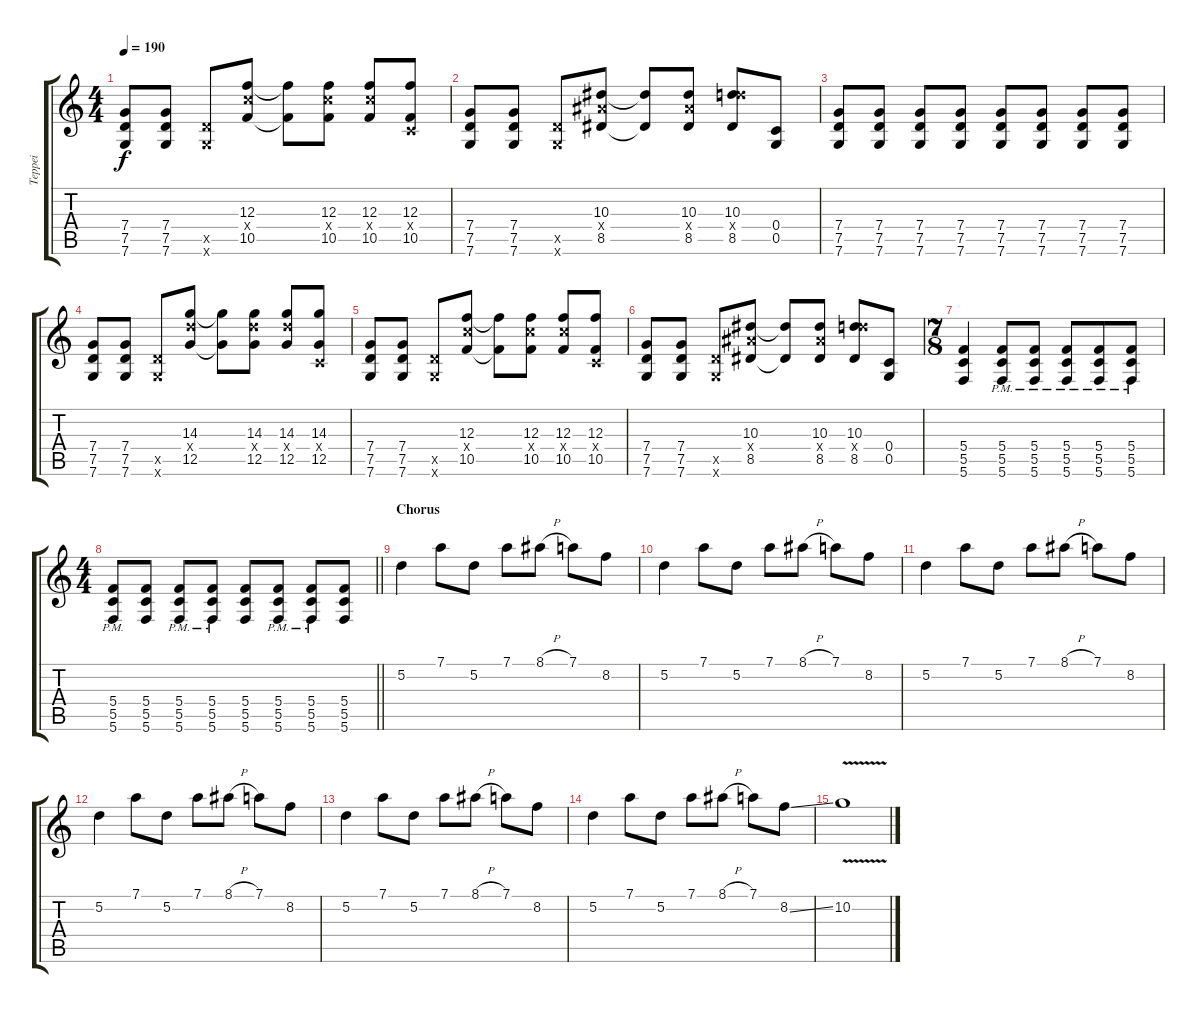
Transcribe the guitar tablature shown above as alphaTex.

\track ("Teppei" "Teppei") {instrument overdrivenguitar}
\staff {score tabs}
\tuning (D4 A3 F3 C3 G2 C2) {hide}
\ts (4 4)
\tempo 190
\clef g2
\ks c
(7.4 7.5 7.6).8{dy f} (7.4 7.5 7.6).8 (7.5{x} 7.6{x}).8 (12.3 12.4{x} 10.5).8 (12.3{t} 10.5{t}).8 (12.3 12.4{x} 10.5).8 (12.3 12.4{x} 10.5).8 (12.3 0.4{x} 10.5).8 |
(7.4 7.5 7.6).8 (7.4 7.5 7.6).8 (7.5{x} 7.6{x}).8 (10.3 10.4{x} 8.5).8 (10.3{t} 8.5{t}).8 (10.3 10.4{x} 8.5).8 (10.3 14.4{x} 8.5).8 (0.4 0.5).8 |
(7.4 7.5 7.6).8 (7.4 7.5 7.6).8 (7.4 7.5 7.6).8 (7.4 7.5 7.6).8 (7.4 7.5 7.6).8 (7.4 7.5 7.6).8 (7.4 7.5 7.6).8 (7.4 7.5 7.6).8 |
(7.4 7.5 7.6).8 (7.4 7.5 7.6).8 (7.5{x} 7.6{x}).8 (14.3 14.4{x} 12.5).8 (14.3{t} 12.5{t}).8 (14.3 14.4{x} 12.5).8 (14.3 14.4{x} 12.5).8 (14.3 0.4{x} 12.5).8 |
(7.4 7.5 7.6).8 (7.4 7.5 7.6).8 (7.5{x} 7.6{x}).8 (12.3 12.4{x} 10.5).8 (12.3{t} 10.5{t}).8 (12.3 12.4{x} 10.5).8 (12.3 12.4{x} 10.5).8 (12.3 0.4{x} 10.5).8 |
(7.4 7.5 7.6).8 (7.4 7.5 7.6).8 (7.5{x} 7.6{x}).8 (10.3 10.4{x} 8.5).8 (10.3{t} 8.5{t}).8 (10.3 10.4{x} 8.5).8 (10.3 14.4{x} 8.5).8 (0.4 0.5).8 |
\ts (7 8)
(5.4 5.5 5.6).4 (5.4{pm} 5.5{pm} 5.6{pm}).8 (5.4{pm} 5.5{pm} 5.6{pm}).8 (5.4{pm} 5.5{pm} 5.6{pm}).8 (5.4{pm} 5.5{pm} 5.6{pm}).8 (5.4{pm} 5.5{pm} 5.6{pm}).8 |
\ts (4 4)
\barLineRight lightlight
(5.4{pm} 5.5{pm} 5.6{pm}).8 (5.4 5.5 5.6).8 (5.4{pm} 5.5{pm} 5.6{pm}).8 (5.4{pm} 5.5{pm} 5.6{pm}).8 (5.4 5.5 5.6).8 (5.4{pm} 5.5{pm} 5.6{pm}).8 (5.4{pm} 5.5{pm} 5.6{pm}).8 (5.4 5.5 5.6).8 |
\section ("" "Chorus")
5.2.4 7.1.8 5.2.8 7.1.8 8.1{h}.8 7.1.8 8.2.8 |
5.2.4 7.1.8 5.2.8 7.1.8 8.1{h}.8 7.1.8 8.2.8 |
5.2.4 7.1.8 5.2.8 7.1.8 8.1{h}.8 7.1.8 8.2.8 |
5.2.4 7.1.8 5.2.8 7.1.8 8.1{h}.8 7.1.8 8.2.8 |
5.2.4 7.1.8 5.2.8 7.1.8 8.1{h}.8 7.1.8 8.2.8 |
5.2.4 7.1.8 5.2.8 7.1.8 8.1{h}.8 7.1.8 8.2{ss}.8 |
10.2{v}.1
